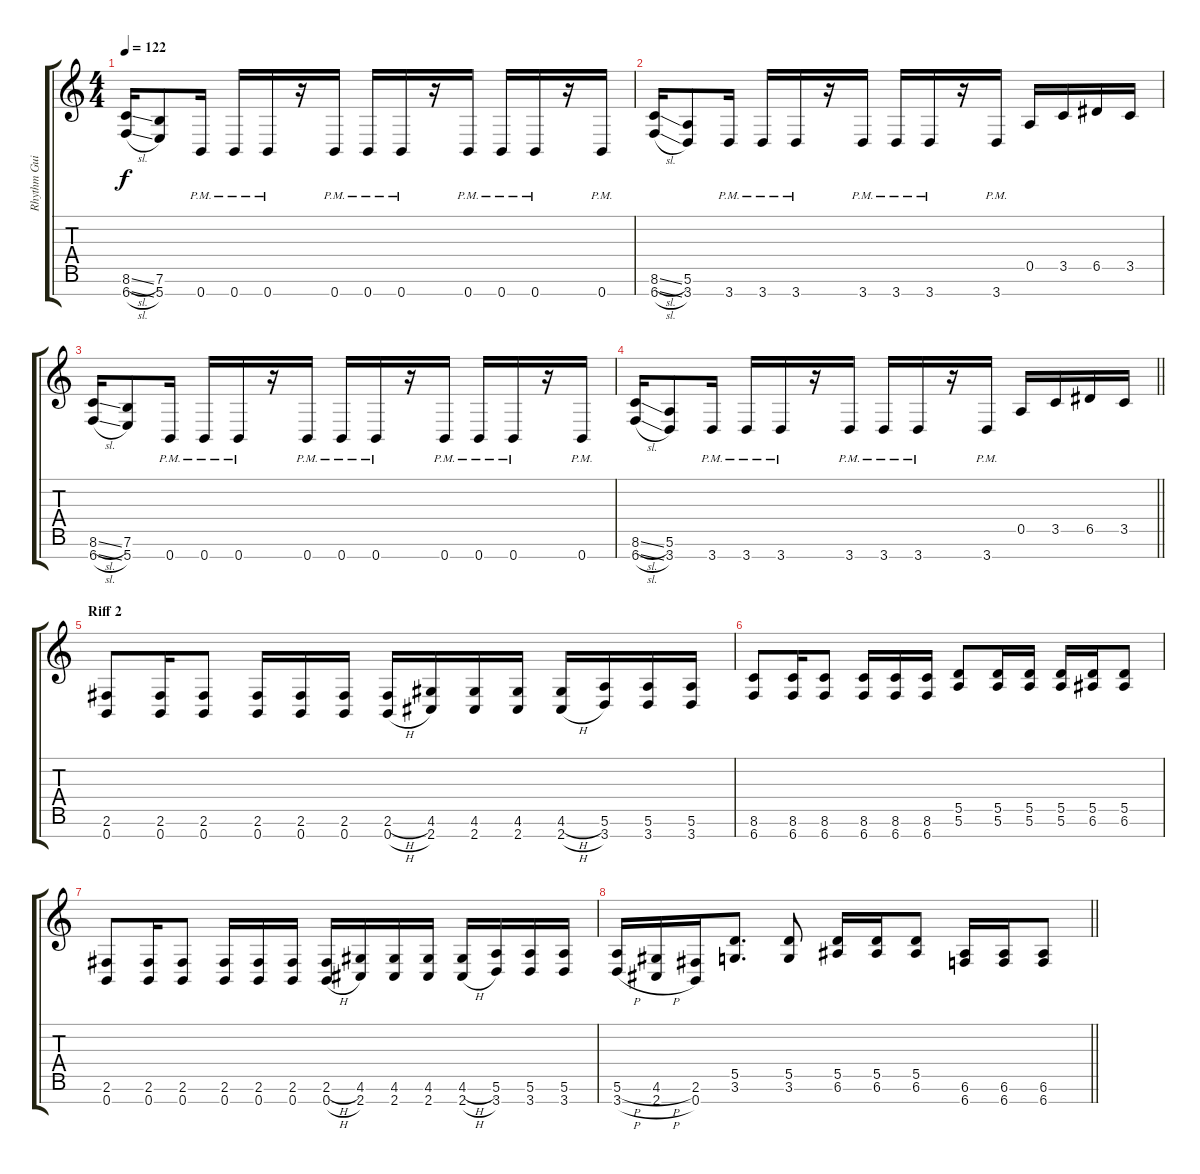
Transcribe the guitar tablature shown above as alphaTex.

\track ("Rhythm Guitar 2" "Rhythm Gui") {instrument overdrivenguitar}
\staff {score tabs}
\tuning (E4 B3 G3 D3 A2 E2 B1) {hide}
\ts (4 4)
\tempo 122
\clef g2
\ks c
(8.6{sl} 6.7{sl}).16{dy f} (7.6 5.7).8 0.7{pm}.16 0.7{pm}.16 0.7{pm}.16 r.16 0.7{pm}.16 0.7{pm}.16 0.7{pm}.16 r.16 0.7{pm}.16 0.7{pm}.16 0.7{pm}.16 r.16 0.7{pm}.16 |
(8.6{sl} 6.7{sl}).16 (5.6 3.7).8 3.7{pm}.16 3.7{pm}.16 3.7{pm}.16 r.16 3.7{pm}.16 3.7{pm}.16 3.7{pm}.16 r.16 3.7{pm}.16 0.5.16 3.5.16 6.5.16 3.5.16 |
(8.6{sl} 6.7{sl}).16 (7.6 5.7).8 0.7{pm}.16 0.7{pm}.16 0.7{pm}.16 r.16 0.7{pm}.16 0.7{pm}.16 0.7{pm}.16 r.16 0.7{pm}.16 0.7{pm}.16 0.7{pm}.16 r.16 0.7{pm}.16 |
\barLineRight lightlight
(8.6{sl} 6.7{sl}).16 (5.6 3.7).8 3.7{pm}.16 3.7{pm}.16 3.7{pm}.16 r.16 3.7{pm}.16 3.7{pm}.16 3.7{pm}.16 r.16 3.7{pm}.16 0.5.16 3.5.16 6.5.16 3.5.16 |
\section ("" "Riff 2")
(2.6 0.7).8 (2.6 0.7).16 (2.6 0.7).8 (2.6 0.7).16 (2.6 0.7).16 (2.6 0.7).16 (2.6{h} 0.7{h}).16 (4.6 2.7).16 (4.6 2.7).16 (4.6 2.7).16 (4.6{h} 2.7{h}).16 (5.6 3.7).16 (5.6 3.7).16 (5.6 3.7).16 |
(8.6 6.7).8 (8.6 6.7).16 (8.6 6.7).8 (8.6 6.7).16 (8.6 6.7).16 (8.6 6.7).16 (5.5 5.6).8 (5.5 5.6).16 (5.5 5.6).16 (5.5 5.6).16 (5.5 6.6).16 (5.5 6.6).8 |
(2.6 0.7).8 (2.6 0.7).16 (2.6 0.7).8 (2.6 0.7).16 (2.6 0.7).16 (2.6 0.7).16 (2.6{h} 0.7{h}).16 (4.6 2.7).16 (4.6 2.7).16 (4.6 2.7).16 (4.6{h} 2.7{h}).16 (5.6 3.7).16 (5.6 3.7).16 (5.6 3.7).16 |
\barLineRight lightlight
(5.6{h} 3.7{h}).16 (4.6{h} 2.7{h}).16 (2.6 0.7).16 (5.5 3.6).8{d} (5.5 3.6).8 (5.5 6.6).16 (5.5 6.6).16 (5.5 6.6).8 (6.6 6.7).16 (6.6 6.7).16 (6.6 6.7).8
